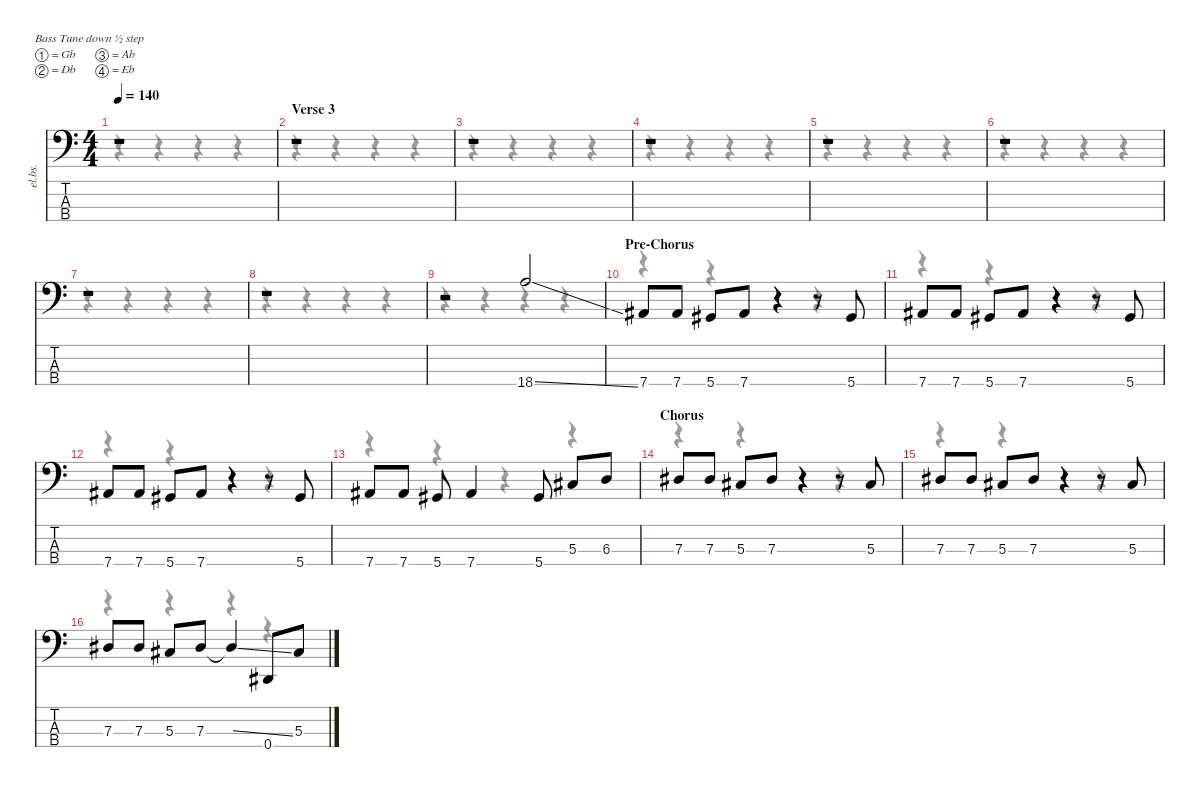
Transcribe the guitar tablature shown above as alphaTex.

\defaultSystemsLayout 4
\hideDynamics
\bracketExtendMode nobrackets
\otherSystemsTrackNameOrientation horizontal
\track ("Michael Anthony (Bass)" "el.bs.") {instrument electricbasspick}
\staff {score tabs}
\tuning (Gb2 Db2 Ab1 Eb1)
\voice
\ts (4 4)
\tempo 140
\clef f4
\ks c
r.1{dy mf beam Up} |
\section ("" "Verse 3")
r.1{beam Up} |
r.1{beam Up} |
r.1{beam Up} |
r.1{beam Up} |
r.1{beam Up} |
r.1{beam Up} |
r.1{beam Up} |
r.2{beam Up} 18.4{ss}.2{dy f beam Up} |
\section ("" "Pre-Chorus")
7.4{acc #}.8{beam Up} 7.4{acc #}.8{beam Up} 5.4{acc #}.8{beam Up} 7.4{acc #}.8{beam Up} r.4{beam Up} r.8{beam Up} 5.4{acc #}.8{beam Up} |
7.4{acc #}.8{beam Up} 7.4{acc #}.8{beam Up} 5.4{acc #}.8{beam Up} 7.4{acc #}.8{beam Up} r.4{beam Up} r.8{beam Up} 5.4{acc #}.8{beam Up} |
7.4{acc #}.8{beam Up} 7.4{acc #}.8{beam Up} 5.4{acc #}.8{beam Up} 7.4{acc #}.8{beam Up} r.4{beam Up} r.8{beam Up} 5.4{acc #}.8{beam Up} |
7.4{acc #}.8{beam Up} 7.4{acc #}.8{beam Up} 5.4{acc #}.8{beam Up} 7.4{acc #}.4{beam Up} 5.4{acc #}.8{beam Up} 5.3{acc #}.8{beam Up} 6.3.8{beam Up} |
\section ("" "Chorus")
7.3{acc #}.8{beam Up} 7.3{acc #}.8{beam Up} 5.3{acc #}.8{beam Up} 7.3{acc #}.8{beam Up} r.4{beam Up} r.8{beam Up} 5.3{acc #}.8{beam Up} |
7.3{acc #}.8{beam Up} 7.3{acc #}.8{beam Up} 5.3{acc #}.8{beam Up} 7.3{acc #}.8{beam Up} r.4{beam Up} r.8{beam Up} 5.3{acc #}.8{beam Up} |
7.3{acc #}.8{beam Up} 7.3{acc #}.8{beam Up} 5.3{acc #}.8{beam Up} 7.3{acc #}.8{beam Up} 7.3{ss t acc #}.4{beam Up} 0.4{acc #}.8{beam Up} 5.3{acc #}.8{beam Up}
\voice
\clef f4
\ottava regular
\simile none
\ks c
r.4{dy mf beam Down} r.4{beam Down} r.4{beam Down} r.4{beam Down} |
r.4{beam Down} r.4{beam Down} r.4{beam Down} r.4{beam Down} |
r.4{beam Down} r.4{beam Down} r.4{beam Down} r.4{beam Down} |
r.4{beam Down} r.4{beam Down} r.4{beam Down} r.4{beam Down} |
r.4{beam Down} r.4{beam Down} r.4{beam Down} r.4{beam Down} |
r.4{beam Down} r.4{beam Down} r.4{beam Down} r.4{beam Down} |
r.4{beam Down} r.4{beam Down} r.4{beam Down} r.4{beam Down} |
r.4{beam Down} r.4{beam Down} r.4{beam Down} r.4{beam Down} |
r.4{beam Down} r.4{beam Down} r.4{beam Down} r.4{beam Down} |
r.4{beam Down} r.4{beam Down} r.4{beam Down} r.4{beam Down} |
r.4{beam Down} r.4{beam Down} r.4{beam Down} r.4{beam Down} |
r.4{beam Down} r.4{beam Down} r.4{beam Down} r.4{beam Down} |
r.4{beam Down} r.4{beam Down} r.4{beam Down} r.4{beam Down} |
r.4{beam Down} r.4{beam Down} r.4{beam Down} r.4{beam Down} |
r.4{beam Down} r.4{beam Down} r.4{beam Down} r.4{beam Down} |
r.4{beam Down} r.4{beam Down} r.4{beam Down} r.4{beam Down}
